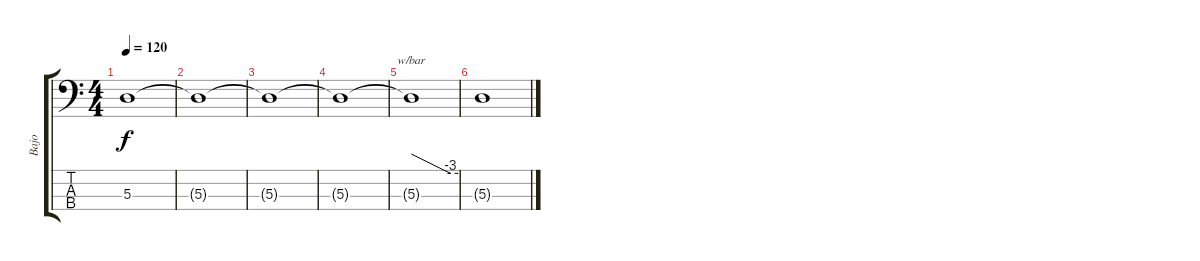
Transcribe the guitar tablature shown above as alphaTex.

\track ("Bajo" "Bajo") {instrument electricbasspick}
\staff {score tabs}
\tuning (G2 D2 A1 E1) {hide}
\ts (4 4)
\tempo 120
\clef f4
\ks c
5.3{t}.1{dy f} |
5.3{t}.1 |
5.3{t}.1 |
5.3{t}.1 |
5.3{t}.1{tbe (custom default 0 0 50 -12 60 -12)} |
5.3{t}.1
